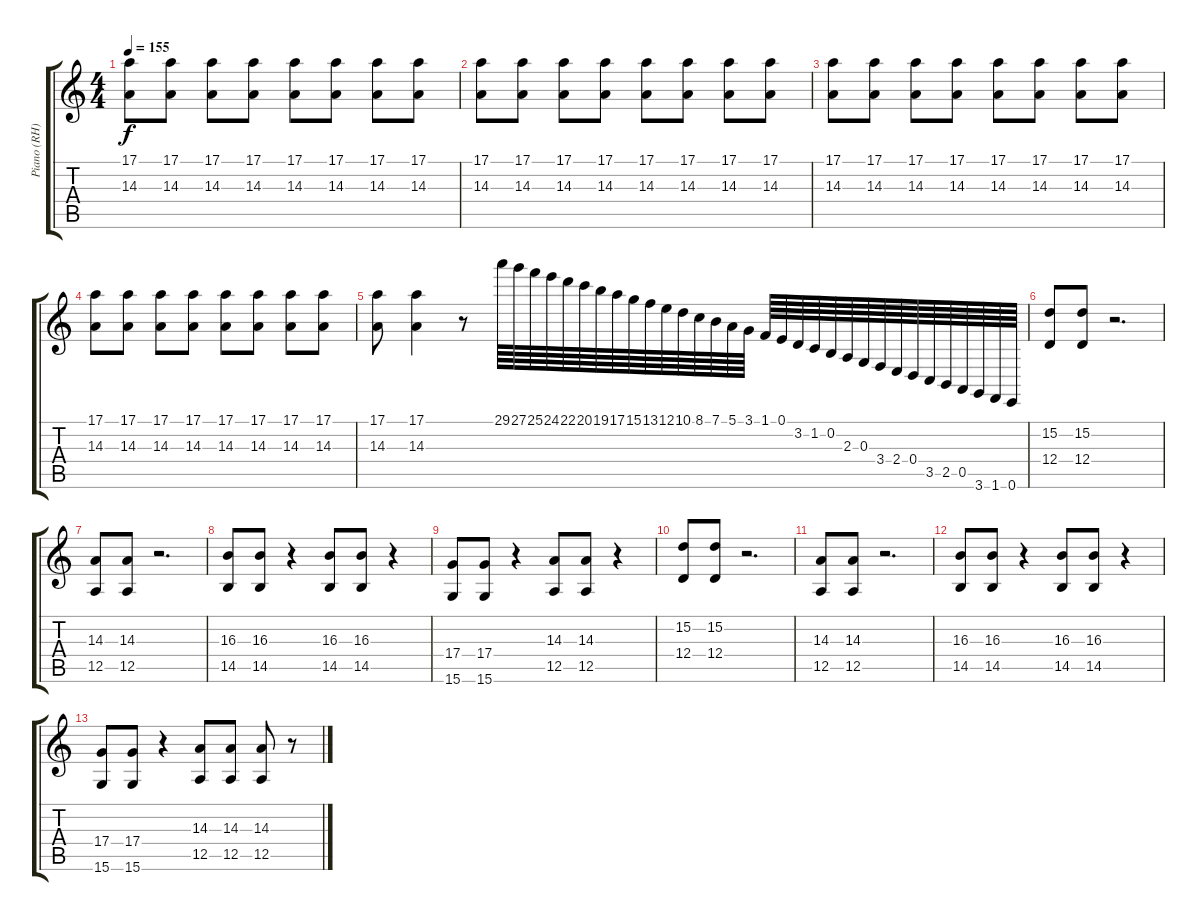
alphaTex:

\track ("Piano (RH)" "Piano (RH)") {instrument honkytonkpiano}
\staff {score tabs}
\tuning (E4 B3 G3 D3 A2 E2) {hide}
\ts (4 4)
\tempo 155
\clef g2
\ks c
(17.1 14.3).8{dy f} (17.1 14.3).8 (17.1 14.3).8 (17.1 14.3).8 (17.1 14.3).8 (17.1 14.3).8 (17.1 14.3).8 (17.1 14.3).8 |
(17.1 14.3).8 (17.1 14.3).8 (17.1 14.3).8 (17.1 14.3).8 (17.1 14.3).8 (17.1 14.3).8 (17.1 14.3).8 (17.1 14.3).8 |
(17.1 14.3).8 (17.1 14.3).8 (17.1 14.3).8 (17.1 14.3).8 (17.1 14.3).8 (17.1 14.3).8 (17.1 14.3).8 (17.1 14.3).8 |
(17.1 14.3).8 (17.1 14.3).8 (17.1 14.3).8 (17.1 14.3).8 (17.1 14.3).8 (17.1 14.3).8 (17.1 14.3).8 (17.1 14.3).8 |
(17.1 14.3).8 (17.1 14.3).4 r.8 29.1.64 27.1.64 25.1.64 24.1.64 22.1.64 20.1.64 19.1.64 17.1.64 15.1.64 13.1.64 12.1.64 10.1.64 8.1.64 7.1.64 5.1.64 3.1.64 1.1.64 0.1.64 3.2.64 1.2.64 0.2.64 2.3.64 0.3.64 3.4.64 2.4.64 0.4.64 3.5.64 2.5.64 0.5.64 3.6.64 1.6.64 0.6.64 |
(15.2 12.4).8 (15.2 12.4).8 r.2{d} |
(14.3 12.5).8 (14.3 12.5).8 r.2{d} |
(16.3 14.5).8 (16.3 14.5).8 r.4 (16.3 14.5).8 (16.3 14.5).8 r.4 |
(17.4 15.6).8 (17.4 15.6).8 r.4 (14.3 12.5).8 (14.3 12.5).8 r.4 |
(15.2 12.4).8 (15.2 12.4).8 r.2{d} |
(14.3 12.5).8 (14.3 12.5).8 r.2{d} |
(16.3 14.5).8 (16.3 14.5).8 r.4 (16.3 14.5).8 (16.3 14.5).8 r.4 |
(17.4 15.6).8 (17.4 15.6).8 r.4 (14.3 12.5).8 (14.3 12.5).8 (14.3 12.5).8 r.8
